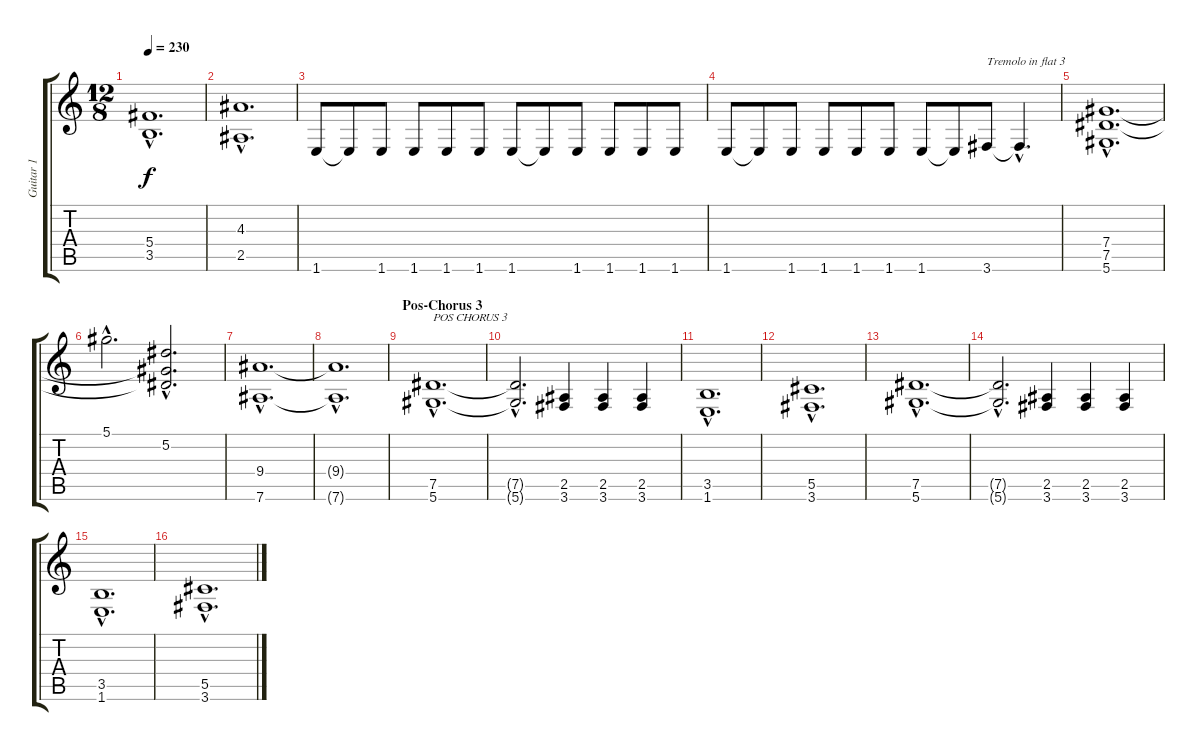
\track ("Guitar 1" "Guitar 1") {instrument distortionguitar}
\staff {score tabs}
\tuning (Eb4 Bb3 Gb3 Db3 Ab2 Eb2) {hide}
\ts (12 8)
\tempo 230
\clef g2
\ks c
(5.4{hac} 3.5{hac}).1{d dy f} |
(4.3{hac} 2.5{hac}).1{d} |
1.6.8 1.6{t}.8 1.6.8 1.6.8 1.6.8 1.6.8 1.6.8 1.6{t}.8 1.6.8 1.6.8 1.6.8 1.6.8 |
1.6.8 1.6{t}.8 1.6.8 1.6.8 1.6.8 1.6.8 1.6.8 1.6{t}.8 3.6.8{txt "Tremolo in flat 3"} 3.6{hac t}.4{d} |
(7.4{hac} 7.5{hac} 5.6{hac}).1{d} |
5.1{hac}.2{d} (5.2{hac} 7.4{hac t} 7.5{hac t}).2{d} |
(9.4{hac} 7.6{hac}).1{d} |
(9.4{hac t} 7.6{hac t}).1{d} |
\section ("" "Pos-Chorus 3")
(7.5{hac} 5.6{hac}).1{d txt "POS CHORUS 3"} |
(7.5{hac t} 5.6{hac t}).2{d} (2.5 3.6).4 (2.5 3.6).4 (2.5 3.6).4 |
(3.5{hac} 1.6{hac}).1{d} |
(5.5{hac} 3.6{hac}).1{d} |
(7.5{hac} 5.6{hac}).1{d} |
(7.5{hac t} 5.6{hac t}).2{d} (2.5 3.6).4 (2.5 3.6).4 (2.5 3.6).4 |
(3.5{hac} 1.6{hac}).1{d} |
(5.5{hac} 3.6{hac}).1{d}
